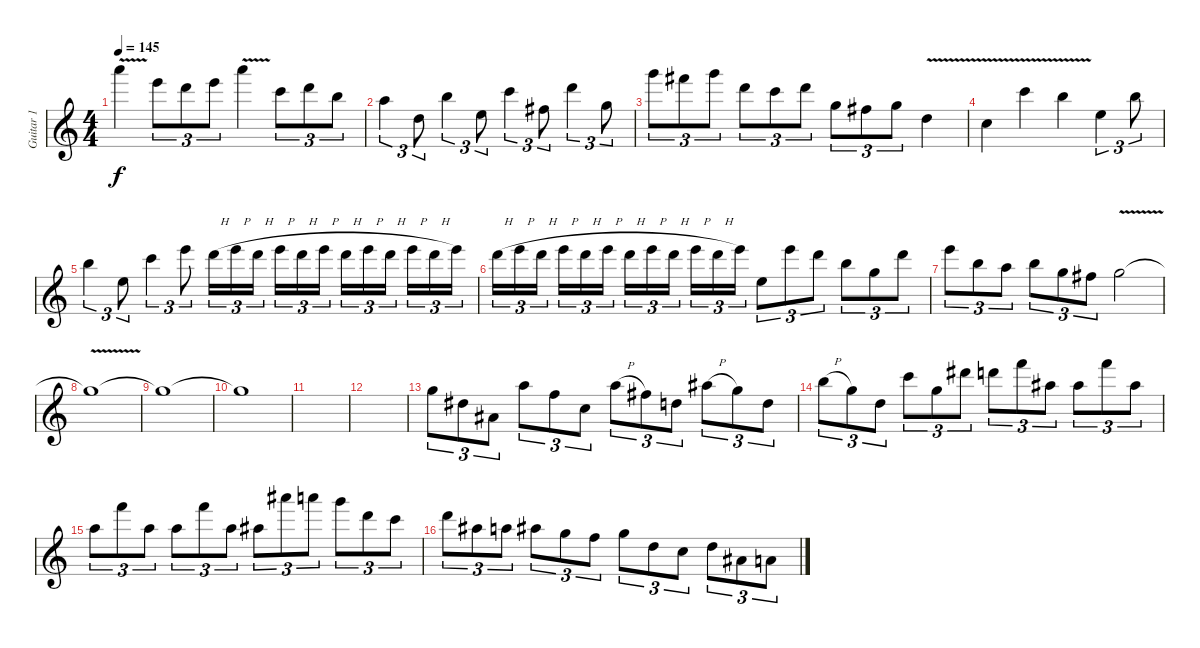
\track ("Guitar 1" "Guitar 1") {solo instrument acousticguitarnylon}
\staff {score}
\tuning (E4 B3 G3 D3 A2 E2) {hide}
\ts (4 4)
\tempo 145
\clef g2
\ks c
17.1{v}.4{dy f} 12.1.8{tu (3 2)} 10.1.8{tu (3 2)} 12.1.8{tu (3 2)} 17.1{v}.4 13.2.8{tu (3 2)} 15.2.8{tu (3 2)} 12.2.8{tu (3 2)} |
10.2.4{tu (3 2)} 7.3.8{tu (3 2)} 12.2.4{tu (3 2)} 9.3.8{tu (3 2)} 8.1.4{tu (3 2)} 7.2.8{tu (3 2)} 10.1.4{tu (3 2)} 8.2.8{tu (3 2)} |
15.1.8{tu (3 2)} 14.1.8{tu (3 2)} 15.1.8{tu (3 2)} 15.2.8{tu (3 2)} 13.2.8{tu (3 2)} 15.2.8{tu (3 2)} 12.3.8{tu (3 2)} 11.3.8{tu (3 2)} 12.3.8{tu (3 2)} 12.4{v}.4 |
10.4{v}.4 8.1{v}.4 7.1{v}.4 5.2.4{tu (3 2)} 7.1.8{tu (3 2)} |
7.1.4{tu (3 2)} 5.2.8{tu (3 2)} 8.1.4{tu (3 2)} 12.1.8{tu (3 2)} 10.1{h}.16{tu (3 2)} 12.1{h}.16{tu (3 2)} 10.1{h}.16{tu (3 2) beam splitsecondary} 12.1{h}.16{tu (3 2)} 10.1{h}.16{tu (3 2)} 12.1{h}.16{tu (3 2)} 10.1{h}.16{tu (3 2)} 12.1{h}.16{tu (3 2)} 10.1{h}.16{tu (3 2) beam splitsecondary} 12.1{h}.16{tu (3 2)} 10.1{h}.16{tu (3 2)} 12.1.16{tu (3 2)} |
10.1{h}.16{tu (3 2)} 12.1{h}.16{tu (3 2)} 10.1{h}.16{tu (3 2) beam splitsecondary} 12.1{h}.16{tu (3 2)} 10.1{h}.16{tu (3 2)} 12.1{h}.16{tu (3 2)} 10.1{h}.16{tu (3 2)} 12.1{h}.16{tu (3 2)} 10.1{h}.16{tu (3 2) beam splitsecondary} 12.1{h}.16{tu (3 2)} 10.1{h}.16{tu (3 2)} 12.1.16{tu (3 2)} 9.3.8{tu (3 2)} 12.1.8{tu (3 2)} 10.1.8{tu (3 2)} 12.2.8{tu (3 2)} 12.3.8{tu (3 2)} 10.1.8{tu (3 2)} |
12.1.8{tu (3 2)} 12.2.8{tu (3 2)} 10.2.8{tu (3 2)} 12.2.8{tu (3 2)} 12.3.8{tu (3 2)} 11.3.8{tu (3 2)} 12.3{v}.2 |
12.3{t}.1 |
12.3{t}.1 |
12.3{t}.1 |
|
|
3.1.8{tu (3 2)} 4.2.8{tu (3 2)} 3.3.8{tu (3 2)} 5.1.8{tu (3 2)} 6.2.8{tu (3 2)} 5.3.8{tu (3 2)} 5.1{h}.8{tu (3 2)} 2.1.8{tu (3 2)} 3.2.8{tu (3 2)} 6.1{h}.8{tu (3 2)} 3.1.8{tu (3 2)} 3.2.8{tu (3 2)} |
7.1{h}.8{tu (3 2)} 3.1.8{tu (3 2)} 3.2.8{tu (3 2)} 8.1.8{tu (3 2)} 8.2.8{tu (3 2)} 11.1.8{tu (3 2)} 10.1.8{tu (3 2)} 13.1.8{tu (3 2)} 11.2.8{tu (3 2)} 11.2.8{tu (3 2)} 13.1.8{tu (3 2)} 11.2.8{tu (3 2)} |
10.2.8{tu (3 2)} 13.1.8{tu (3 2)} 10.2.8{tu (3 2)} 10.2.8{tu (3 2)} 13.1.8{tu (3 2)} 10.2.8{tu (3 2)} 11.2.8{tu (3 2)} 18.1.8{tu (3 2)} 17.1.8{tu (3 2)} 15.1.8{tu (3 2)} 15.2.8{tu (3 2)} 13.2.8{tu (3 2)} |
15.2.8{tu (3 2)} 15.3.8{tu (3 2)} 14.3.8{tu (3 2)} 15.3.8{tu (3 2)} 12.3.8{tu (3 2)} 10.3.8{tu (3 2)} 12.3.8{tu (3 2)} 12.4.8{tu (3 2)} 10.4.8{tu (3 2)} 12.4.8{tu (3 2)} 13.5.8{tu (3 2)} 12.5.8{tu (3 2)}
